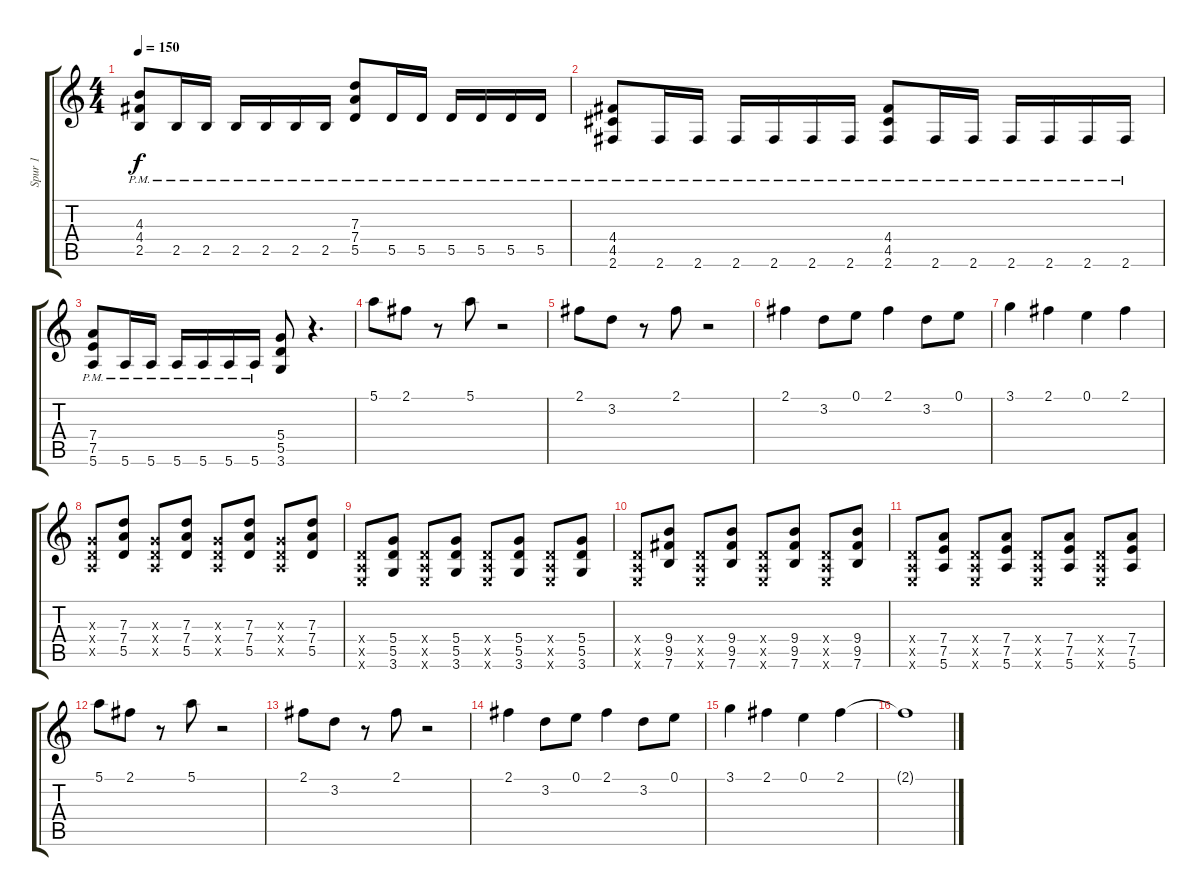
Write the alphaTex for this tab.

\track ("Spur 1" "Spur 1") {instrument acousticguitarsteel}
\staff {score tabs}
\tuning (E4 B3 G3 D3 A2 E2) {hide}
\ts (4 4)
\tempo 150
\clef g2
\ks c
(4.3{pm} 4.4{pm} 2.5{pm}).8{dy f} 2.5{pm}.16 2.5{pm}.16 2.5{pm}.16 2.5{pm}.16 2.5{pm}.16 2.5{pm}.16 (7.3{pm} 7.4{pm} 5.5{pm}).8 5.5{pm}.16 5.5{pm}.16 5.5{pm}.16 5.5{pm}.16 5.5{pm}.16 5.5{pm}.16 |
(4.4{pm} 4.5{pm} 2.6{pm}).8 2.6{pm}.16 2.6{pm}.16 2.6{pm}.16 2.6{pm}.16 2.6{pm}.16 2.6{pm}.16 (4.4{pm} 4.5{pm} 2.6{pm}).8 2.6{pm}.16 2.6{pm}.16 2.6{pm}.16 2.6{pm}.16 2.6{pm}.16 2.6{pm}.16 |
(7.4{pm} 7.5{pm} 5.6{pm}).8 5.6{pm}.16 5.6{pm}.16 5.6{pm}.16 5.6{pm}.16 5.6{pm}.16 5.6{pm}.16 (5.4 5.5 3.6).8 r.4{d} |
5.1.8 2.1.8 r.8 5.1.8 r.2 |
2.1.8 3.2.8 r.8 2.1.8 r.2 |
2.1.4 3.2.8 0.1.8 2.1.4 3.2.8 0.1.8 |
3.1.4 2.1.4 0.1.4 2.1.4 |
(0.3{x} 0.4{x} 0.5{x}).8 (7.3 7.4 5.5).8 (0.3{x} 0.4{x} 0.5{x}).8 (7.3 7.4 5.5).8 (0.3{x} 0.4{x} 0.5{x}).8 (7.3 7.4 5.5).8 (0.3{x} 0.4{x} 0.5{x}).8 (7.3 7.4 5.5).8 |
(0.4{x} 0.5{x} 0.6{x}).8 (5.4 5.5 3.6).8 (0.4{x} 0.5{x} 0.6{x}).8 (5.4 5.5 3.6).8 (0.4{x} 0.5{x} 0.6{x}).8 (5.4 5.5 3.6).8 (0.4{x} 0.5{x} 0.6{x}).8 (5.4 5.5 3.6).8 |
(0.4{x} 0.5{x} 0.6{x}).8 (9.4 9.5 7.6).8 (0.4{x} 0.5{x} 0.6{x}).8 (9.4 9.5 7.6).8 (0.4{x} 0.5{x} 0.6{x}).8 (9.4 9.5 7.6).8 (0.4{x} 0.5{x} 0.6{x}).8 (9.4 9.5 7.6).8 |
(0.4{x} 0.5{x} 0.6{x}).8 (7.4 7.5 5.6).8 (0.4{x} 0.5{x} 0.6{x}).8 (7.4 7.5 5.6).8 (0.4{x} 0.5{x} 0.6{x}).8 (7.4 7.5 5.6).8 (0.4{x} 0.5{x} 0.6{x}).8 (7.4 7.5 5.6).8 |
5.1.8 2.1.8 r.8 5.1.8 r.2 |
2.1.8 3.2.8 r.8 2.1.8 r.2 |
2.1.4 3.2.8 0.1.8 2.1.4 3.2.8 0.1.8 |
3.1.4 2.1.4 0.1.4 2.1.4 |
2.1{t}.1
